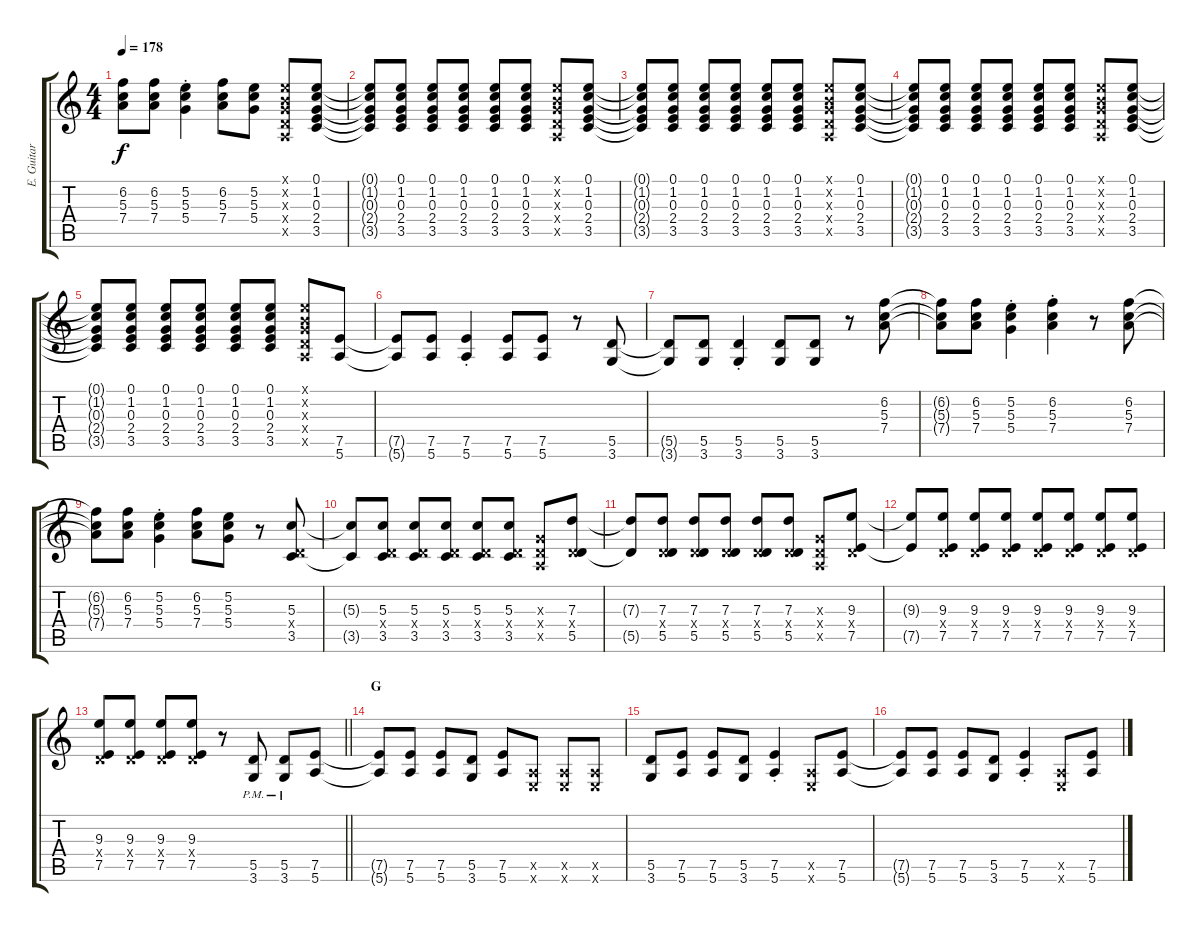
\track ("E. Guitar II" "E. Guitar ") {instrument overdrivenguitar}
\staff {score tabs}
\tuning (E4 B3 G3 D3 A2 E2) {hide}
\ts (4 4)
\tempo 178
\clef g2
\ks c
(6.2{t} 5.3{t} 7.4{t}).8{dy f} (6.2 5.3 7.4).8 (5.2{st} 5.3{st} 5.4{st}).4 (6.2 5.3 7.4).8 (5.2 5.3 5.4).8 (0.1{x} 0.2{x} 0.3{x} 0.4{x} 0.5{x}).8 (0.1 1.2 0.3 2.4 3.5).8 |
(0.1{t} 1.2{t} 0.3{t} 2.4{t} 3.5{t}).8 (0.1 1.2 0.3 2.4 3.5).8 (0.1 1.2 0.3 2.4 3.5).8 (0.1 1.2 0.3 2.4 3.5).8 (0.1 1.2 0.3 2.4 3.5).8 (0.1 1.2 0.3 2.4 3.5).8 (0.1{x} 0.2{x} 0.3{x} 0.4{x} 0.5{x}).8 (0.1 1.2 0.3 2.4 3.5).8 |
(0.1{t} 1.2{t} 0.3{t} 2.4{t} 3.5{t}).8 (0.1 1.2 0.3 2.4 3.5).8 (0.1 1.2 0.3 2.4 3.5).8 (0.1 1.2 0.3 2.4 3.5).8 (0.1 1.2 0.3 2.4 3.5).8 (0.1 1.2 0.3 2.4 3.5).8 (0.1{x} 0.2{x} 0.3{x} 0.4{x} 0.5{x}).8 (0.1 1.2 0.3 2.4 3.5).8 |
(0.1{t} 1.2{t} 0.3{t} 2.4{t} 3.5{t}).8 (0.1 1.2 0.3 2.4 3.5).8 (0.1 1.2 0.3 2.4 3.5).8 (0.1 1.2 0.3 2.4 3.5).8 (0.1 1.2 0.3 2.4 3.5).8 (0.1 1.2 0.3 2.4 3.5).8 (0.1{x} 0.2{x} 0.3{x} 0.4{x} 0.5{x}).8 (0.1 1.2 0.3 2.4 3.5).8 |
(0.1{t} 1.2{t} 0.3{t} 2.4{t} 3.5{t}).8 (0.1 1.2 0.3 2.4 3.5).8 (0.1 1.2 0.3 2.4 3.5).8 (0.1 1.2 0.3 2.4 3.5).8 (0.1 1.2 0.3 2.4 3.5).8 (0.1 1.2 0.3 2.4 3.5).8 (0.1{x} 0.2{x} 0.3{x} 0.4{x} 0.5{x}).8 (7.5 5.6).8 |
(7.5{t} 5.6{t}).8 (7.5 5.6).8 (7.5{st} 5.6{st}).4 (7.5 5.6).8 (7.5 5.6).8 r.8 (5.5 3.6).8 |
(5.5{t} 3.6{t}).8 (5.5 3.6).8 (5.5{st} 3.6{st}).4 (5.5 3.6).8 (5.5 3.6).8 r.8 (6.2 5.3 7.4).8 |
(6.2{t} 5.3{t} 7.4{t}).8 (6.2 5.3 7.4).8 (5.2{st} 5.3{st} 5.4{st}).4 (6.2{st} 5.3{st} 7.4{st}).4 r.8 (6.2 5.3 7.4).8 |
(6.2{t} 5.3{t} 7.4{t}).8 (6.2 5.3 7.4).8 (5.2{st} 5.3{st} 5.4{st}).4 (6.2 5.3 7.4).8 (5.2 5.3 5.4).8 r.8 (5.3 0.4{x} 3.5).8 |
(5.3{t} 3.5{t}).8 (5.3 0.4{x} 3.5).8 (5.3 0.4{x} 3.5).8 (5.3 0.4{x} 3.5).8 (5.3 0.4{x} 3.5).8 (5.3 0.4{x} 3.5).8 (0.3{x} 0.4{x} 0.5{x}).8 (7.3 0.4{x} 5.5).8 |
(7.3{t} 5.5{t}).8 (7.3 0.4{x} 5.5).8 (7.3 0.4{x} 5.5).8 (7.3 0.4{x} 5.5).8 (7.3 0.4{x} 5.5).8 (7.3 0.4{x} 5.5).8 (0.3{x} 0.4{x} 0.5{x}).8 (9.3 0.4{x} 7.5).8 |
(9.3{t} 7.5{t}).8 (9.3 0.4{x} 7.5).8 (9.3 0.4{x} 7.5).8 (9.3 0.4{x} 7.5).8 (9.3 0.4{x} 7.5).8 (9.3 0.4{x} 7.5).8 (9.3 0.4{x} 7.5).8 (9.3 0.4{x} 7.5).8 |
\barLineRight lightlight
(9.3 0.4{x} 7.5).8 (9.3 0.4{x} 7.5).8 (9.3 0.4{x} 7.5).8 (9.3 0.4{x} 7.5).8 r.8 (5.5{pm} 3.6{pm}).8 (5.5{pm} 3.6{pm}).8 (7.5 5.6).8 |
\section ("" "G")
(7.5{t} 5.6{t}).8 (7.5 5.6).8 (7.5 5.6).8 (5.5 3.6).8 (7.5 5.6).8 (0.5{x} 0.6{x}).8 (0.5{x} 0.6{x}).8 (0.5{x} 0.6{x}).8 |
(5.5 3.6).8 (7.5 5.6).8 (7.5 5.6).8 (5.5 3.6).8 (7.5{st} 5.6{st}).4 (0.5{x} 0.6{x}).8 (7.5 5.6).8 |
(7.5{t} 5.6{t}).8 (7.5 5.6).8 (7.5 5.6).8 (5.5 3.6).8 (7.5{st} 5.6{st}).4 (0.5{x} 0.6{x}).8 (7.5 5.6).8
